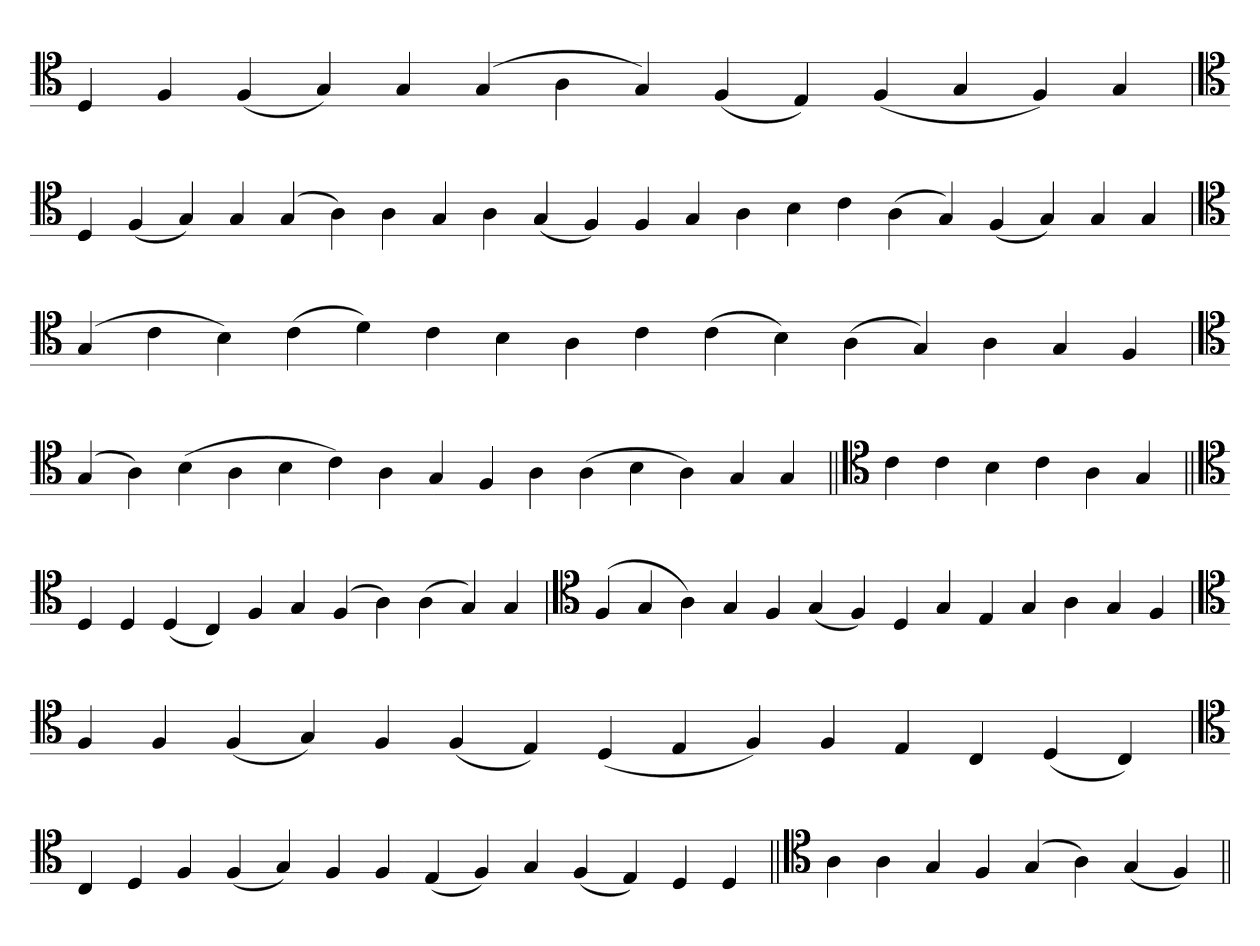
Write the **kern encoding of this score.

**kern
*part1
*staff1
*clefC4
=
4D
4F
(4F
4G)
4G
(4G
4A
4G)
(4F
4E)
(4F
4G
4F)
4G
='
*clefC4
4D
(4F
4G)
4G
(4G
4A)
4A
4G
4A
(4G
4F)
4F
4G
4A
4B
4c
(4A
4G)
(4F
4G)
4G
4G
=
*clefC4
(4G
4c
4B)
(4c
4d)
4c
4B
4A
4c
(4c
4B)
(4A
4G)
4A
4G
4F
='
*clefC4
(4G
4A)
(4B
4A
4B
4c)
4A
4G
4F
4A
(4A
4B
4A)
4G
4G
=||
*clefC4
4c
4c
4B
4c
4A
4G
=||
*clefC4
4D
4D
(4D
4C)
4F
4G
(4F
4A)
(4A
4G)
4G
=`
*clefC4
(4F
4G
4A)
4G
4F
(4G
4F)
4D
4G
4E
4G
4A
4G
4F
=`
*clefC4
4F
4F
(4F
4G)
4F
(4F
4E)
(4D
4E
4F)
4F
4E
4C
(4D
4C)
='
*clefC4
4C
4D
4F
(4F
4G)
4F
4F
(4E
4F)
4G
(4F
4E)
4D
4D
=||
*clefC4
4A
4A
4G
4F
(4G
4A)
(4G
4F)
=||
*-
